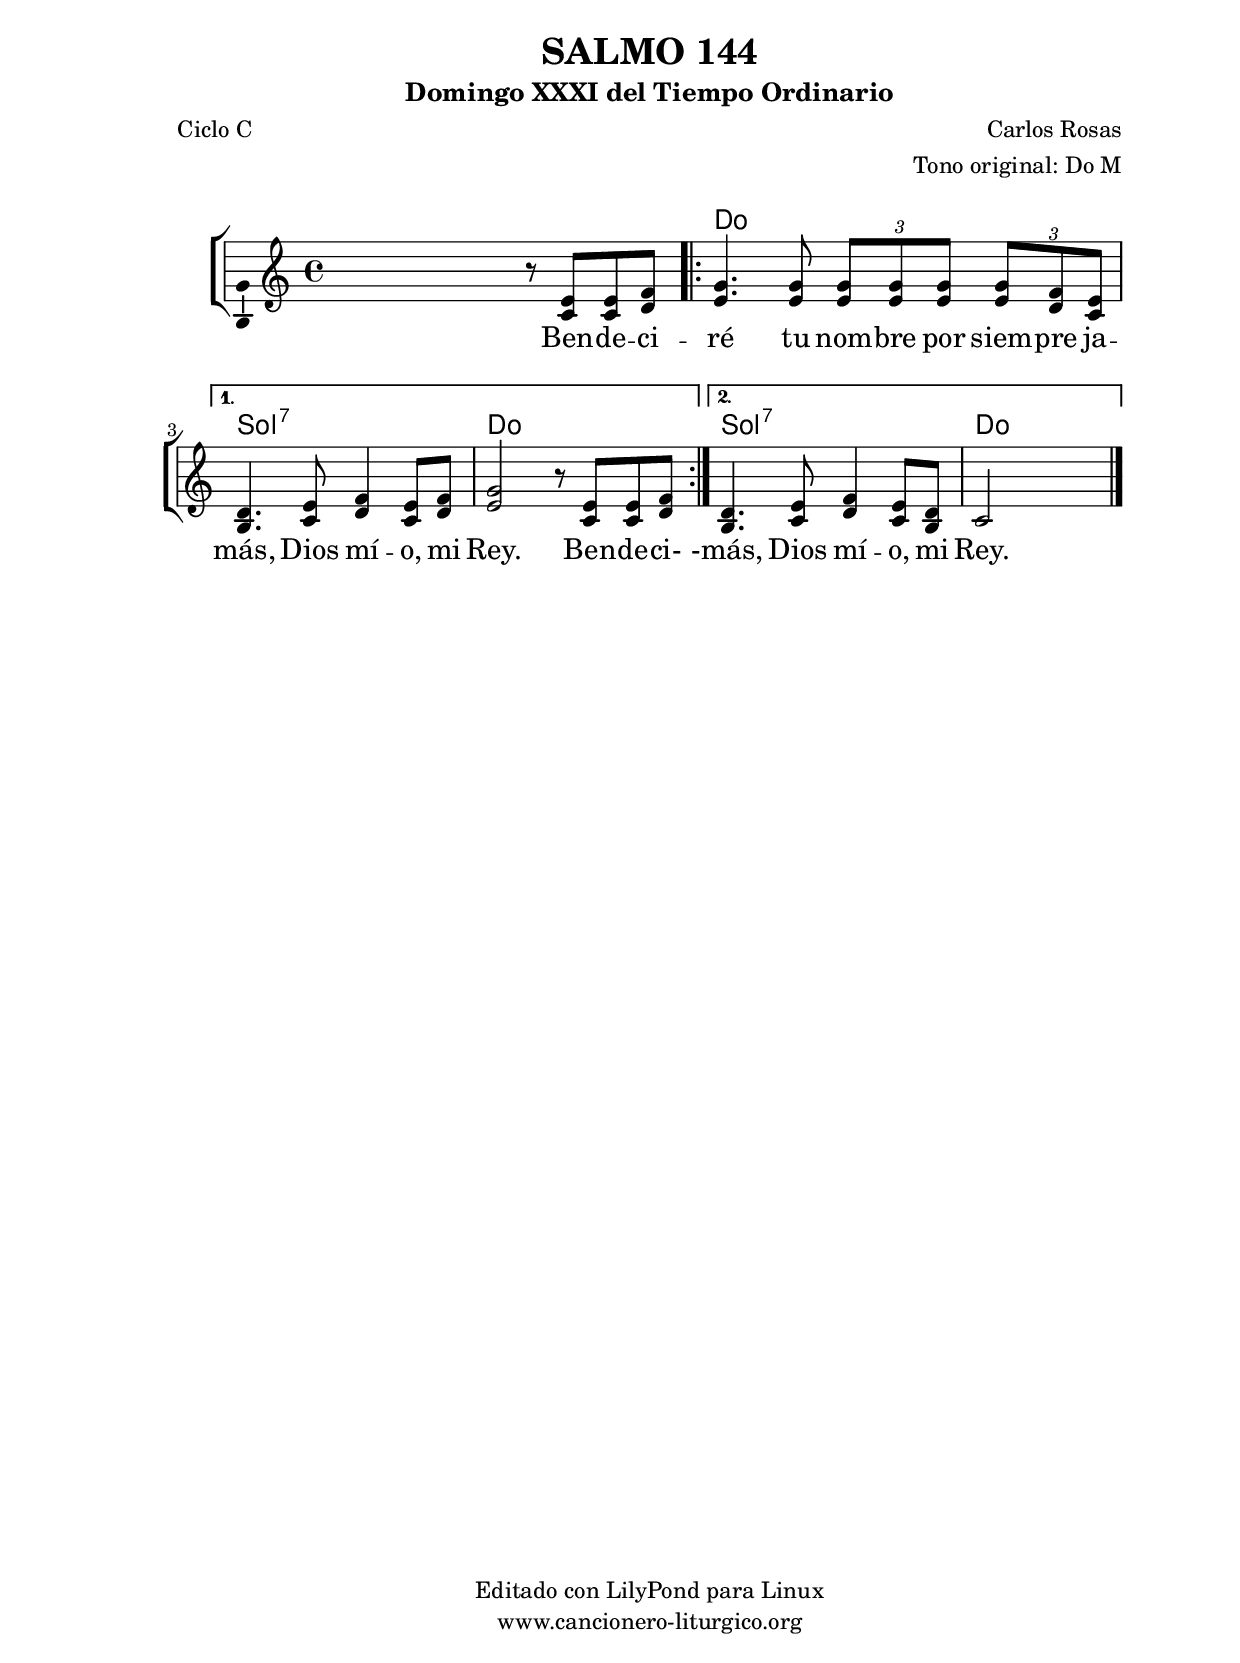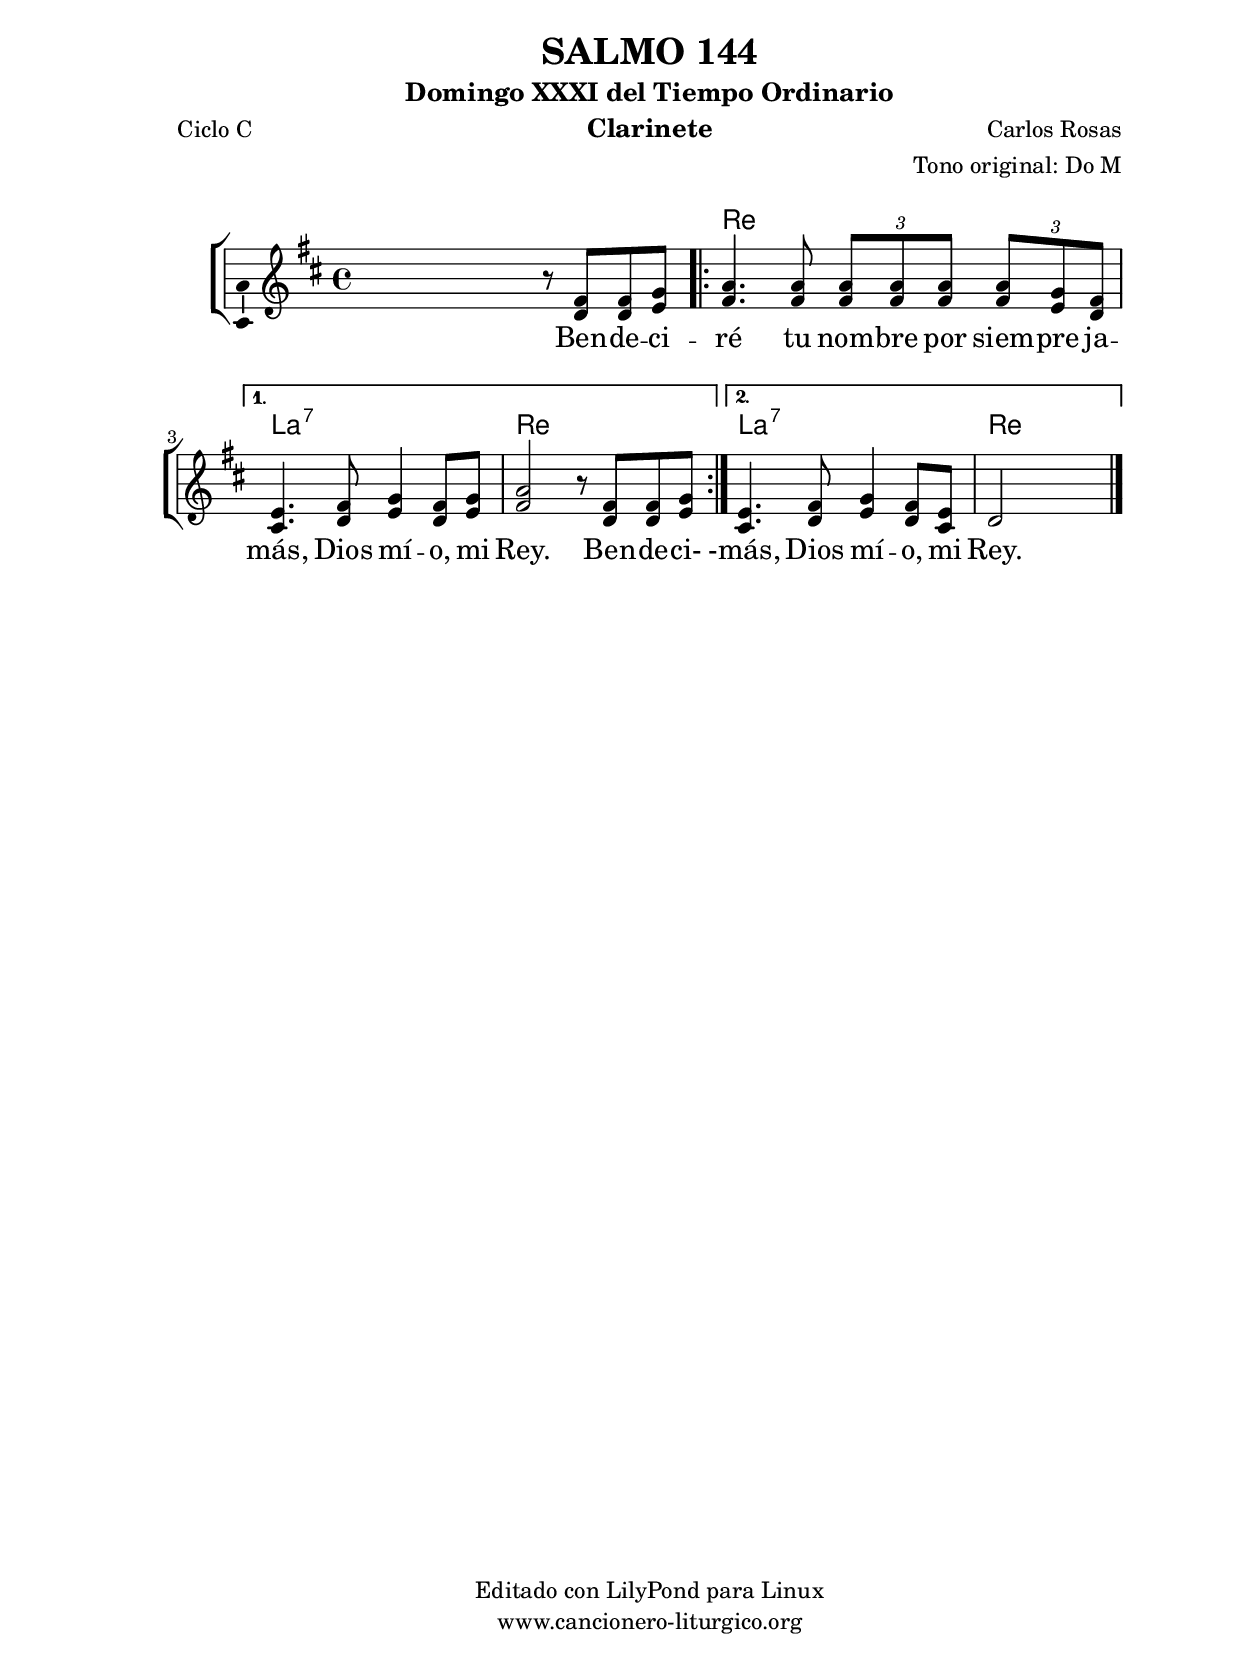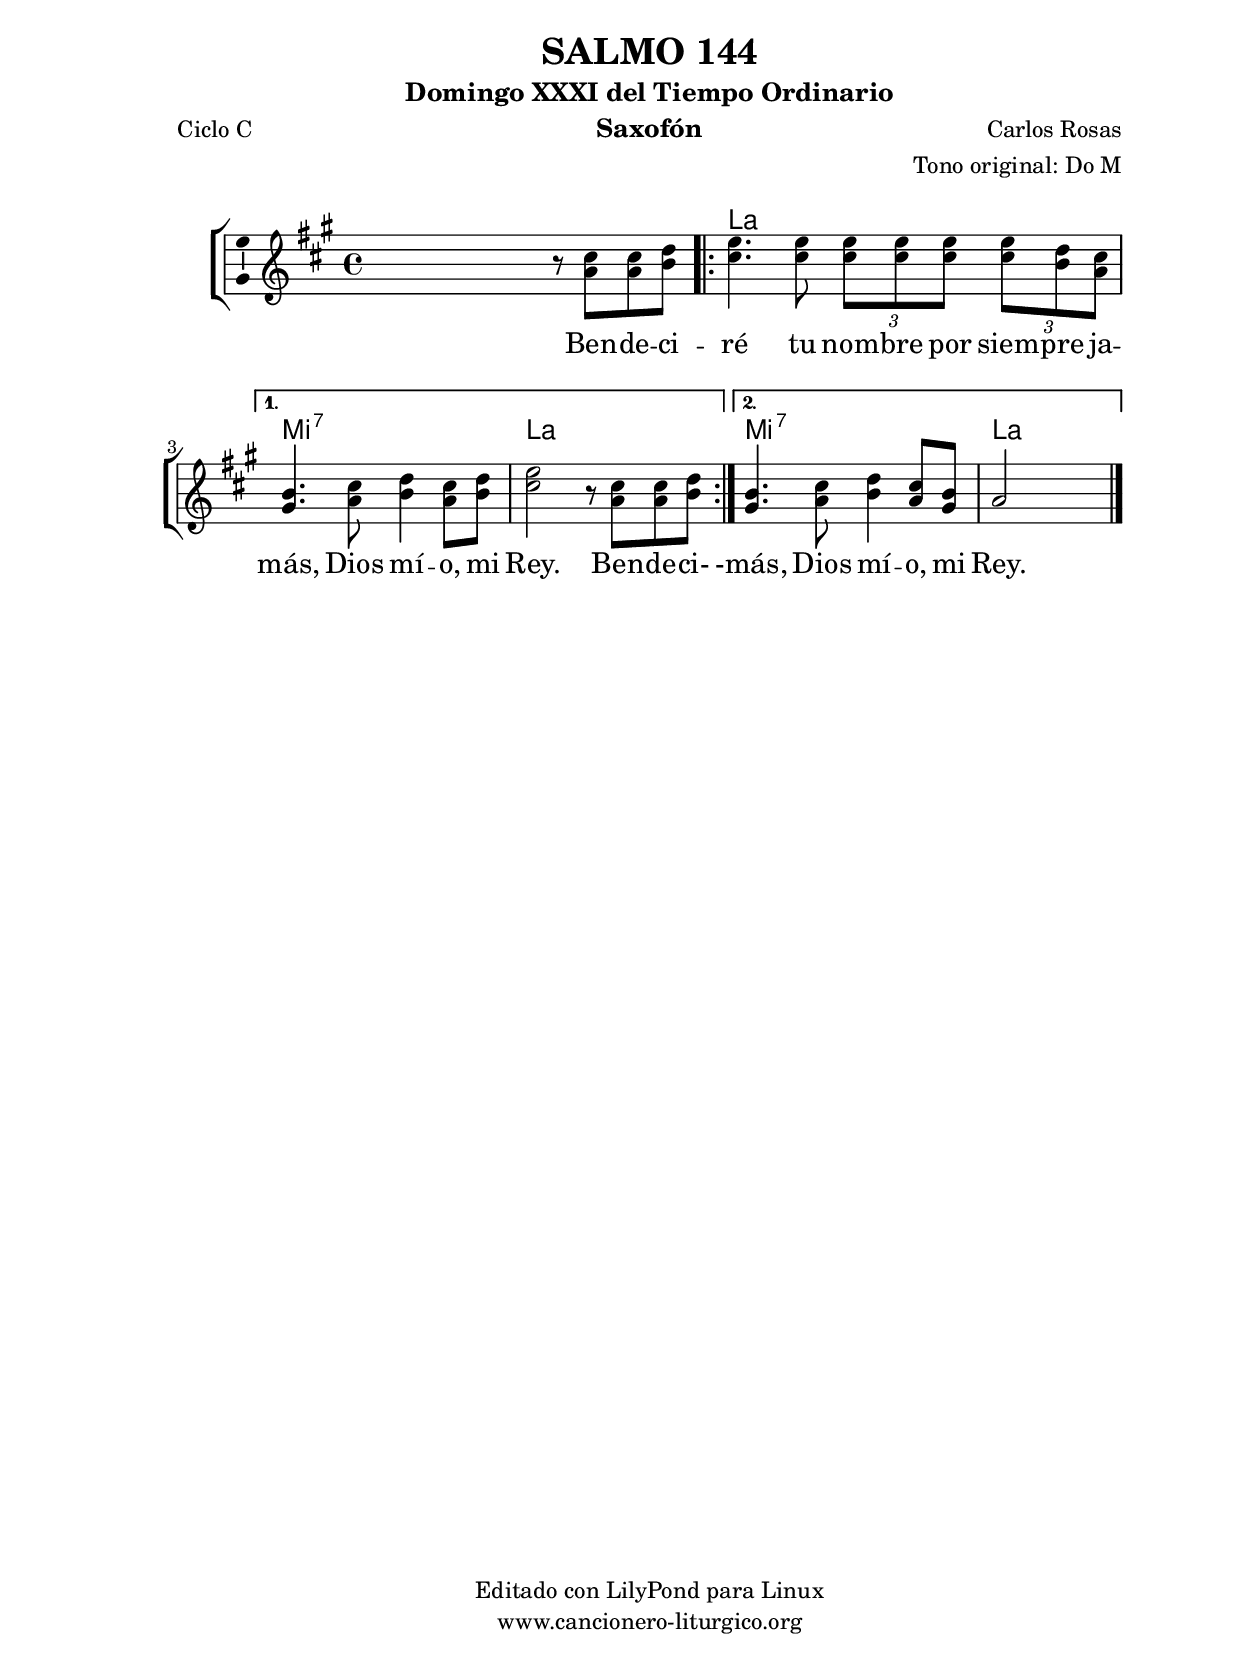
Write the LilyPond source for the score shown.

%
%para convertir .midi en .wav:
%timidity filename.midi -Ow -o finename.wav
%
%
%Para convertir de .wav a .mp3:
%lame -h -m j filename.wav
%
%
%para escuchar el midi:
%timidity nombrefichero.midi
%


%versión de lilypond para la que se ha escrito esta partitura:
\version "2.16.0"

	%Tamaño papel
	#(set-default-paper-size "a4")
	%Tamaño partitura
	#(set-global-staff-size 20)
	%No responde al pulsar sobre una nota
	#(ly:set-option 'point-and-click #f)

%parámetros del encabezamiento:
\header {
	title = "SALMO 144"
	subtitle = "Domingo XXXI del Tiempo Ordinario"
	composer = "Carlos Rosas"
	poet = "Ciclo C"
	meter = ""
	arranger = "Tono original: Do M"
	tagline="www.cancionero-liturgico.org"
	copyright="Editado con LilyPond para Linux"
	tiempo = "Ordinario"
	usos = "Salmo"
	letra = "Bendeciré tu nombre por siempre jamás, Dios mío, mi Rey."
	}

%parámetros asociados al papel:
\paper  {
	oddHeaderMarkup = \markup {\fill-line { \on-the-fly #not-first-page \fromproperty #'header:title \on-the-fly #not-first-page \fromproperty #'header:composer }}
	evenHeaderMarkup = \markup {\fill-line { \fromproperty #'header:composer \fromproperty #'header:title }}
	#(set-paper-size "a4")
	print-page-number = ##f
	first-page-number = 1
	print-first-page-number = ##f
%	head-separation = 3.0 \cm
	top-margin = 2.0 \cm
	bottom-margin = 0.5\cm
%%%	bottom-margin = -1.0\cm
	left-margin = 3.0 \cm
	line-width = 16.0 \cm 
	indent = 8\mm
	interscoreline = 2.\mm
	between-system-space = 15\mm
%	para que las partituras no llenen la hoja:
	ragged-bottom = ##t
%	idem para la última hoja:
	ragged-last-bottom = ##f
%	para que las partituras llenen el ancho del papel:
	ragged-last = ##f
	after-title-space = 2.5 \cm
%page-count=1
%system-count=8

	%Flexible Vertical Spacing
%	markup-markup-spacing =
%	#'((basic-distance . 15) (minimum-distance . 15) (padding . 3))
	markup-system-spacing =
	#'((basic-distance . 15) (minimum-distance . 15) (padding . 3))
	system-system-spacing =
	#'((basic-distance . 15) (minimum-distance . 15) (padding . 3))
	score-system-spacing =
	#'((basic-distance . 15) (minimum-distance . 15) (padding . 5))
%	top-system-spacing = % header
%	#'((basic-distance . 8) (minimum-distance . 0) (padding . 3))
%	top-markup-spacing =
%	#'((basic-distance . 20) (minimum-distance . 20) (padding . 3))
	last-bottom-spacing = % footer
	#'((basic-distance . 5) (minimum-distance . 5) (padding . 3))
%	score-markup-spacing =
%	#'((basic-distance . 16) (minimum-distance . 13) (padding . 3))

	}


%parámetros que afectan a toda la partitura:
global =  {
	%clave de sol (G):
	\clef G
	%armadura:
%	\transpose f a
	\key c \major
	\tempo 4=88
	\set Score.tempoHideNote = ##t
	}


acordes = {
	\italianChords
	\chordmode {
%	\transpose f a
{

s1
\repeat volta 2 {
c1
}
\alternative {
{
g1:7 c
}
{
g1:7 c
}
}

	}
	}
}

melodia = 
%	\transpose f a
{
	\relative c'{

\time 4/4
s2 r8 <e c>8 <e c> <f d>
\repeat volta 2 {
<g e>4. <g e>8 \tuplet 3/2 {<g e>8 <g e> <g e>} \tuplet 3/2 {<g e>8 <f d> <e c>}
}
\alternative {
{
<d b>4. <e c>8 <f d>4 <e c>8 <f d>
<g e>2 r8 <e c>8 <e c> <f d>
}
{
<d b>4. <e c>8 <f d>4 <e c>8 <d b>
c2 s2
}
}

	\bar "|."
	}
	}


texto = \lyricmode {
Ben -- de -- ci -- ré tu nom -- bre por siem -- pre ja -- más,
Dios mí -- o, mi Rey.
Ben -- de -- ci-
-más,
Dios mí -- o, mi Rey.
	}


acordesStaff = \context ChordNames = acordesStaff <<
	\set chordChanges = ##t
	\acordes
	>>


vozStaff = \context Voice = vozStaff
\with {\consists "Ambitus_engraver"}
<<
%	\set Staff.instrumentName = ""
%	\set Staff.shortInstrumentName = ""
%	\set Staff.midiInstrument = #"clarinet"
%	\set Staff.midiInstrument = #"cello"
%	\set Staff.midiInstrument = #"flute"
	\set Staff.midiInstrument = #"electric guitar (jazz)"
%	\set Staff.midiInstrument = #"english horn"
%	\set Staff.midiInstrument = #"violin"
%	\set Staff.midiInstrument = #"glockenspiel"
	\set Staff.midiMinimumVolume = #0.7
	\set Staff.midiMaximumVolume = #0.9
	\global
	\melodia
	>>


textoStaff = \context Lyrics = textoStaff <<
	\lyricsto vozStaff \texto
	>>

\book {
	\score {
		\context ChoirStaff {
			\override StaffGroup.SystemStartBracket #'collapse-height = #1
			\override Score.SystemStartBar #'collapse-height = #1
			<<
			\acordesStaff
			\vozStaff
			\textoStaff
			>>
			}
		\layout {
	    		\context {
				\Lyrics
				\override LyricText #'font-size = #2
				}
	   		 \context {
				\Score
				%fontSize = #3
				\override StaffSymbol #'staff-space = #(magstep +3)
				%\override Beam #'thickness = #0.55
				%\override SpacingSpanner #'spacing-increment = #1.0
				%\override Slur #'height-limit = #1.5
				}
			}
		}
	\score {
		\unfoldRepeats
		\context ChoirStaff {
			<<
			\acordesStaff
			\vozStaff
			>>
			}
		\midi {
	  		\context {
	  			\Score
				tempoWholesPerMinute = #(ly:make-moment 70 4)
				}
			}
		}
	}

%Partitura para clarinete
#(define output-suffix "C")
\book {
	\header{
		instrument = "Clarinete"
		}
	\score {
		\context ChoirStaff {
			\override StaffGroup.SystemStartBracket #'collapse-height = #1
			\override Score.SystemStartBar #'collapse-height = #1
\transpose c d
			<<
			\acordesStaff
			\vozStaff
			\textoStaff
			>>
			}
		\layout {
	    		\context {
				\Lyrics
				\override LyricText #'font-size = #2
				}
	   		 \context {
				\Score
				%fontSize = #3
				\override StaffSymbol #'staff-space = #(magstep +3)
				%\override Beam #'thickness = #0.55
				%\override SpacingSpanner #'spacing-increment = #1.0
				%\override Slur #'height-limit = #1.5
				}
			}
		}
	}

%Partitura para saxofón
#(define output-suffix "S")
\book {
	\header{
		instrument = "Saxofón"
		}
	\score {
		\context ChoirStaff {
			\override StaffGroup.SystemStartBracket #'collapse-height = #1
			\override Score.SystemStartBar #'collapse-height = #1
\transpose c a
			<<
			\acordesStaff
			\vozStaff
			\textoStaff
			>>
			}
		\layout {
	    		\context {
				\Lyrics
				\override LyricText #'font-size = #2
				}
	   		 \context {
				\Score
				%fontSize = #3
				\override StaffSymbol #'staff-space = #(magstep +3)
				%\override Beam #'thickness = #0.55
				%\override SpacingSpanner #'spacing-increment = #1.0
				%\override Slur #'height-limit = #1.5
				}
			}
		}
	}

